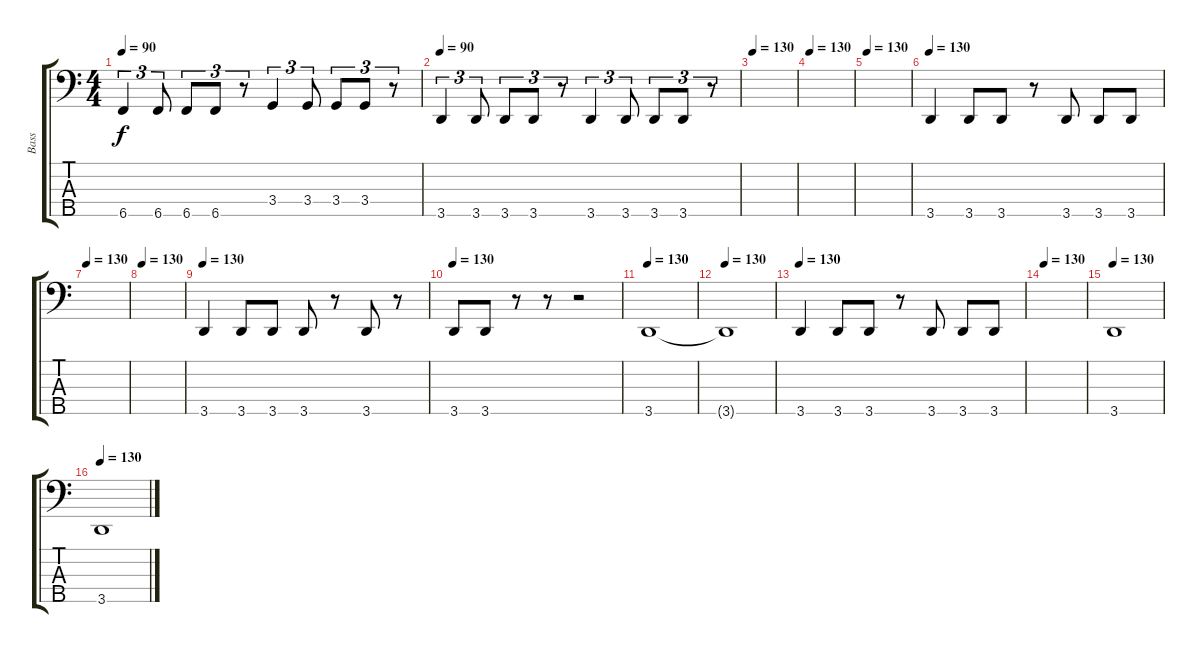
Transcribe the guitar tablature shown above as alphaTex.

\track ("Bass" "Bass") {instrument electricbassfinger}
\staff {score tabs}
\tuning (G2 D2 A1 E1 B0) {hide}
\ts (4 4)
\tempo 90
\clef f4
\ks c
6.5.4{tu (3 2) dy f} 6.5.8{tu (3 2)} 6.5.8{tu (3 2)} 6.5.8{tu (3 2)} r.8{tu (3 2)} 3.4.4{tu (3 2)} 3.4.8{tu (3 2)} 3.4.8{tu (3 2)} 3.4.8{tu (3 2)} r.8{tu (3 2)} |
\tempo 90
3.5.4{tu (3 2)} 3.5.8{tu (3 2)} 3.5.8{tu (3 2)} 3.5.8{tu (3 2)} r.8{tu (3 2)} 3.5.4{tu (3 2)} 3.5.8{tu (3 2)} 3.5.8{tu (3 2)} 3.5.8{tu (3 2)} r.8{tu (3 2)} |
\tempo 130
|
\tempo 130
|
\tempo 130
|
\tempo 130
3.5.4 3.5.8 3.5.8 r.8 3.5.8 3.5.8 3.5.8 |
\tempo 130
|
\tempo 130
|
\tempo 130
3.5.4 3.5.8 3.5.8 3.5.8 r.8 3.5.8 r.8 |
\tempo 130
3.5.8 3.5.8 r.8 r.8 r.2 |
\tempo 130
3.5.1 |
\tempo 130
3.5{t}.1 |
\tempo 130
3.5.4 3.5.8 3.5.8 r.8 3.5.8 3.5.8 3.5.8 |
\tempo 130
|
\tempo 130
3.5.1 |
\tempo 130
3.5.1
